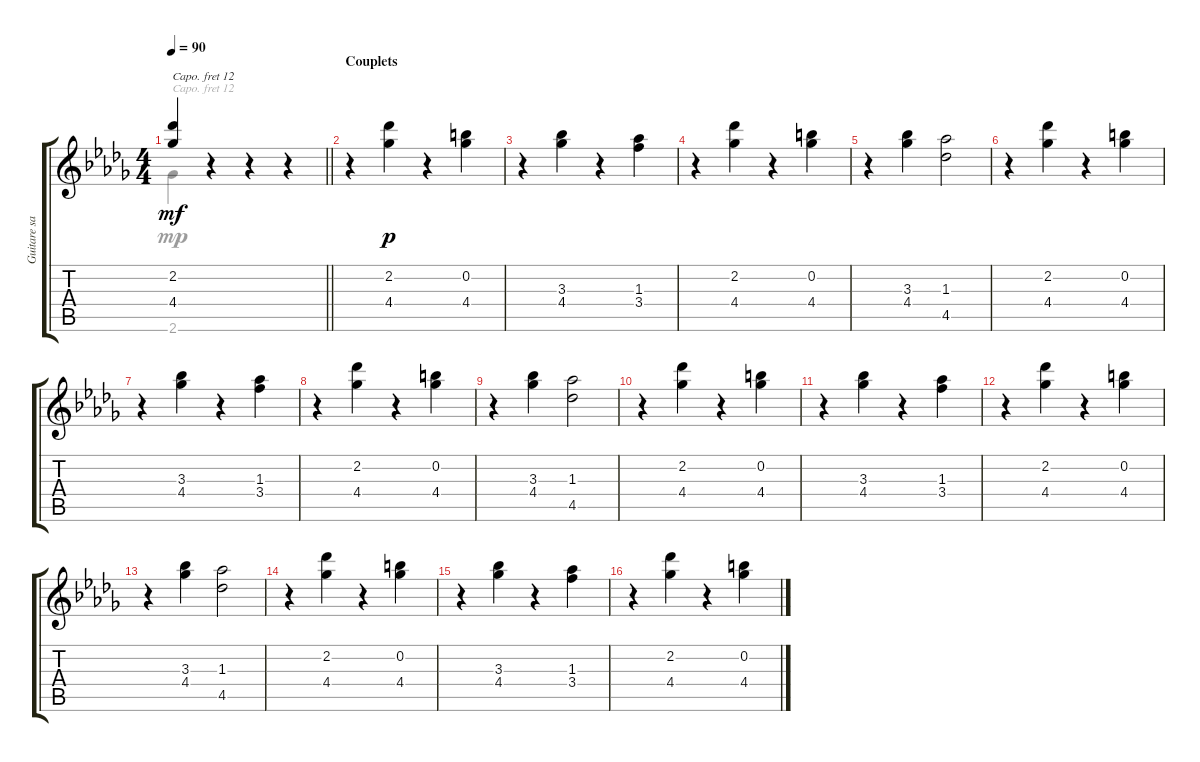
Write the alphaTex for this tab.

\track ("Guitare saturée" "Guitare sa") {instrument overdrivenguitar}
\staff {score tabs}
\capo 12
\tuning (E4 B3 G3 D3 A2 E2) {hide}
\voice
\ts (4 4)
\tempo 90
\clef g2
\barLineRight lightlight
\ks db
(2.2 4.4).4{dy mf} r.4 r.4 r.4 |
\section ("" "Couplets")
r.4{volume 9} (2.2 4.4).4{dy p} r.4 (0.2 4.4).4 |
r.4 (3.3 4.4).4 r.4 (1.3 3.4).4 |
r.4 (2.2 4.4).4 r.4 (0.2 4.4).4 |
r.4 (3.3 4.4).4 (1.3 4.5).2 |
r.4 (2.2 4.4).4 r.4 (0.2 4.4).4 |
r.4 (3.3 4.4).4 r.4 (1.3 3.4).4 |
r.4 (2.2 4.4).4 r.4 (0.2 4.4).4 |
r.4 (3.3 4.4).4 (1.3 4.5).2 |
r.4 (2.2 4.4).4 r.4 (0.2 4.4).4 |
r.4 (3.3 4.4).4 r.4 (1.3 3.4).4 |
r.4 (2.2 4.4).4 r.4 (0.2 4.4).4 |
r.4 (3.3 4.4).4 (1.3 4.5).2 |
r.4 (2.2 4.4).4 r.4 (0.2 4.4).4 |
r.4 (3.3 4.4).4 r.4 (1.3 3.4).4 |
r.4{volume 11} (2.2 4.4).4 r.4 (0.2 4.4).4
\voice
\clef g2
\ottava regular
\simile none
\barLineRight lightlight
\ks db
2.6.4{dy mp} r.4 r.4 r.4 |
|
|
|
|
|
|
|
|
|
|
|
|
|
|
